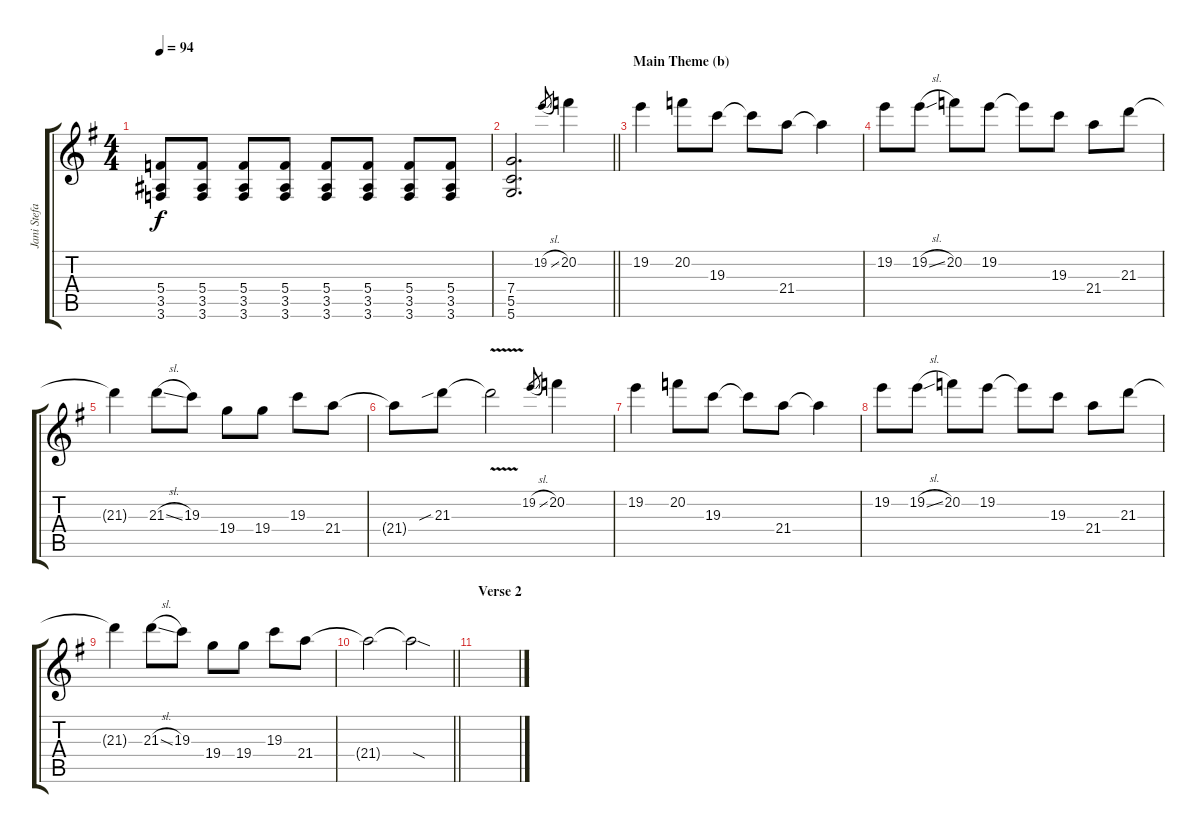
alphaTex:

\track ("Jani Stefanovic - lead/rhythm guitar" "Jani Stefa") {instrument distortionguitar}
\staff {score tabs}
\tuning (D4 A3 F3 C3 G2 D2) {hide}
\ts (4 4)
\tempo 94
\clef g2
\ks eminor
(5.4 3.5 3.6).8{dy f} (5.4 3.5 3.6).8 (5.4 3.5 3.6).8 (5.4 3.5 3.6).8 (5.4 3.5 3.6).8 (5.4 3.5 3.6).8 (5.4 3.5 3.6).8 (5.4 3.5 3.6).8 |
\barLineRight lightlight
(7.4 5.5 5.6).2{d} 19.2{sl}.8{gr} 20.2.4 |
\section ("" "Main Theme (b)")
19.2.4 20.2.8 19.3.8 19.3{t}.8 21.4.8 21.4{t}.4 |
19.2.8 19.2{sl}.8 20.2.8 19.2.8 19.2{t}.8 19.3.8 21.4.8 21.3.8 |
21.3{t}.4 21.3{sl}.8 19.3.8 19.4.8 19.4.8 19.3.8 21.4.8 |
21.4{t}.8 21.3{sib}.8 21.3{v t}.2 19.2{sl}.8{gr} 20.2.4 |
19.2.4 20.2.8 19.3.8 19.3{t}.8 21.4.8 21.4{t}.4 |
19.2.8 19.2{sl}.8 20.2.8 19.2.8 19.2{t}.8 19.3.8 21.4.8 21.3.8 |
21.3{t}.4 21.3{sl}.8 19.3.8 19.4.8 19.4.8 19.3.8 21.4.8 |
\barLineRight lightlight
21.4{t}.2 21.4{sod t}.2 |
\section ("" "Verse 2")
